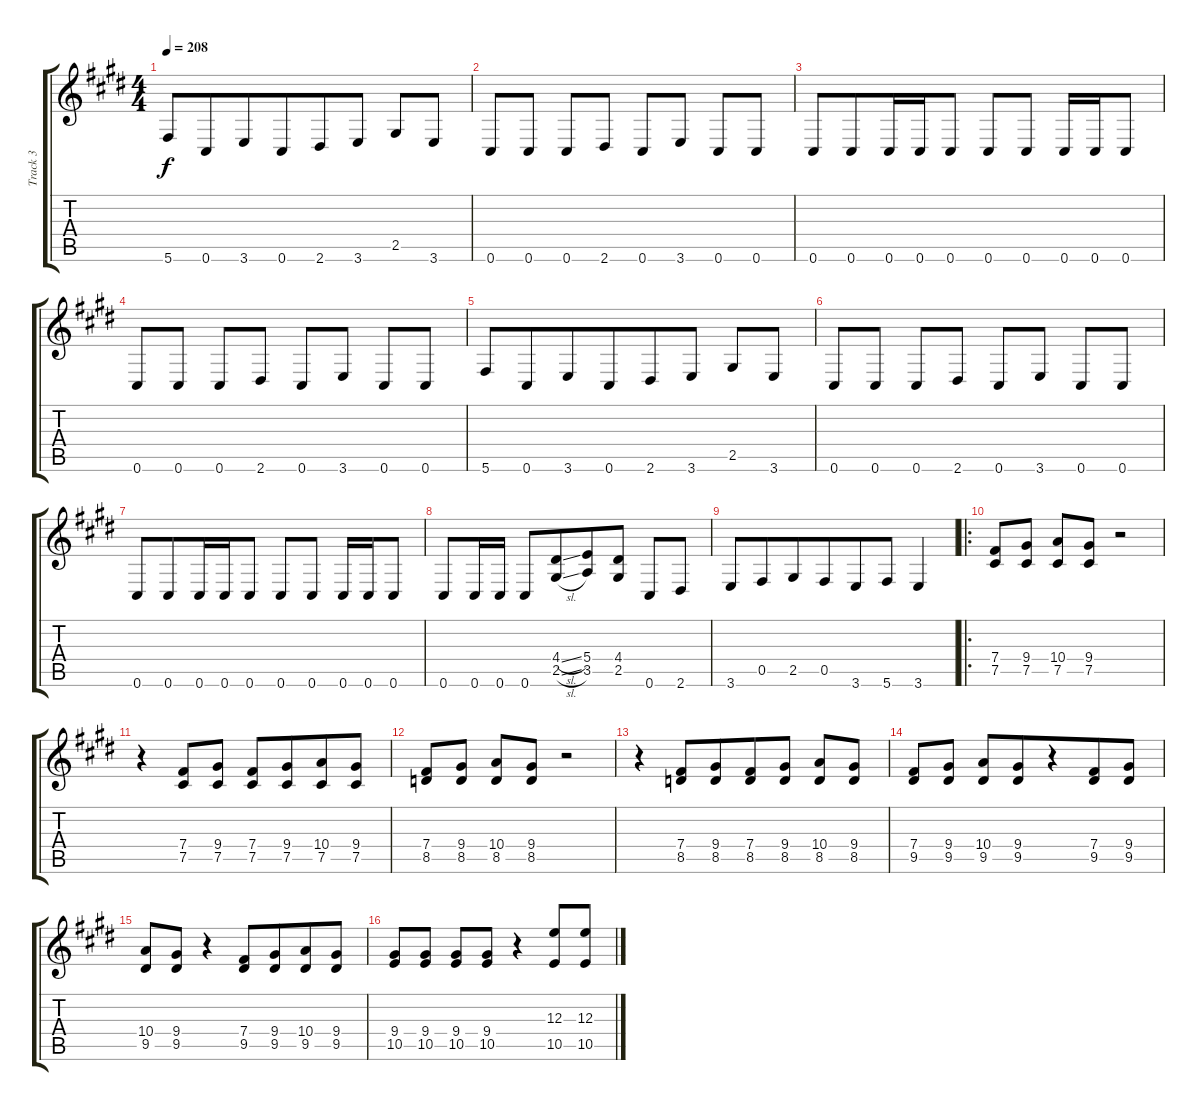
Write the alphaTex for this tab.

\track ("Track 3" "Track 3") {instrument overdrivenguitar}
\staff {score tabs}
\tuning (Db4 Ab3 E3 B2 Gb2 Db2) {hide}
\ts (4 4)
\tempo 208
\clef g2
\ks e
5.6.8{dy f beam merge} 0.6.8{beam merge} 3.6.8 0.6.8{beam merge} 2.6.8{beam merge} 3.6.8 2.5.8 3.6.8 |
0.6.8 0.6.8 0.6.8{beam merge} 2.6.8 0.6.8 3.6.8 0.6.8 0.6.8 |
0.6.8 0.6.8{beam merge} 0.6.16{beam merge} 0.6.16 0.6.8 0.6.8{beam merge} 0.6.8 0.6.16 0.6.16{beam merge} 0.6.8 |
0.6.8 0.6.8 0.6.8{beam merge} 2.6.8 0.6.8 3.6.8 0.6.8 0.6.8 |
5.6.8{beam merge} 0.6.8{beam merge} 3.6.8 0.6.8{beam merge} 2.6.8{beam merge} 3.6.8 2.5.8 3.6.8 |
0.6.8 0.6.8 0.6.8{beam merge} 2.6.8 0.6.8 3.6.8 0.6.8 0.6.8 |
0.6.8 0.6.8{beam merge} 0.6.16{beam merge} 0.6.16 0.6.8 0.6.8{beam merge} 0.6.8 0.6.16 0.6.16{beam merge} 0.6.8 |
0.6.8{volume 10 beam merge} 0.6.16{beam merge} 0.6.16 0.6.8{beam merge} (4.4{sl} 2.5{sl}).8{beam merge} (5.4 3.5).8 (4.4 2.5).8 0.6.8{beam merge} 2.6.8 |
3.6.8 0.5.8{beam merge} 2.5.8{beam merge} 0.5.8{beam merge} 3.6.8{beam merge} 5.6.8{beam merge} 3.6.4 |
\ro
(7.4 7.5).8{volume 13} (9.4 7.5).8 (10.4 7.5).8 (9.4 7.5).8{beam merge} r.2 |
r.4 (7.4 7.5).8 (9.4 7.5).8 (7.4 7.5).8 (9.4 7.5).8{beam merge} (10.4 7.5).8 (9.4 7.5).8 |
(7.4 8.5).8{beam merge} (9.4 8.5).8 (10.4 8.5).8 (9.4 8.5).8{beam merge} r.2 |
r.4{beam merge} (7.4 8.5).8 (9.4 8.5).8{beam merge} (7.4 8.5).8 (9.4 8.5).8 (10.4 8.5).8 (9.4 8.5).8 |
(7.4 9.5).8{beam merge} (9.4 9.5).8 (10.4 9.5).8 (9.4 9.5).8{beam merge} r.4 (7.4 9.5).8 (9.4 9.5).8 |
(10.4 9.5).8 (9.4 9.5).8 r.4 (7.4 9.5).8{beam merge} (9.4 9.5).8{beam merge} (10.4 9.5).8 (9.4 9.5).8 |
(9.4 10.5).8 (9.4 10.5).8 (9.4 10.5).8 (9.4 10.5).8 r.4 (12.3 10.5).8{beam merge} (12.3 10.5).8
